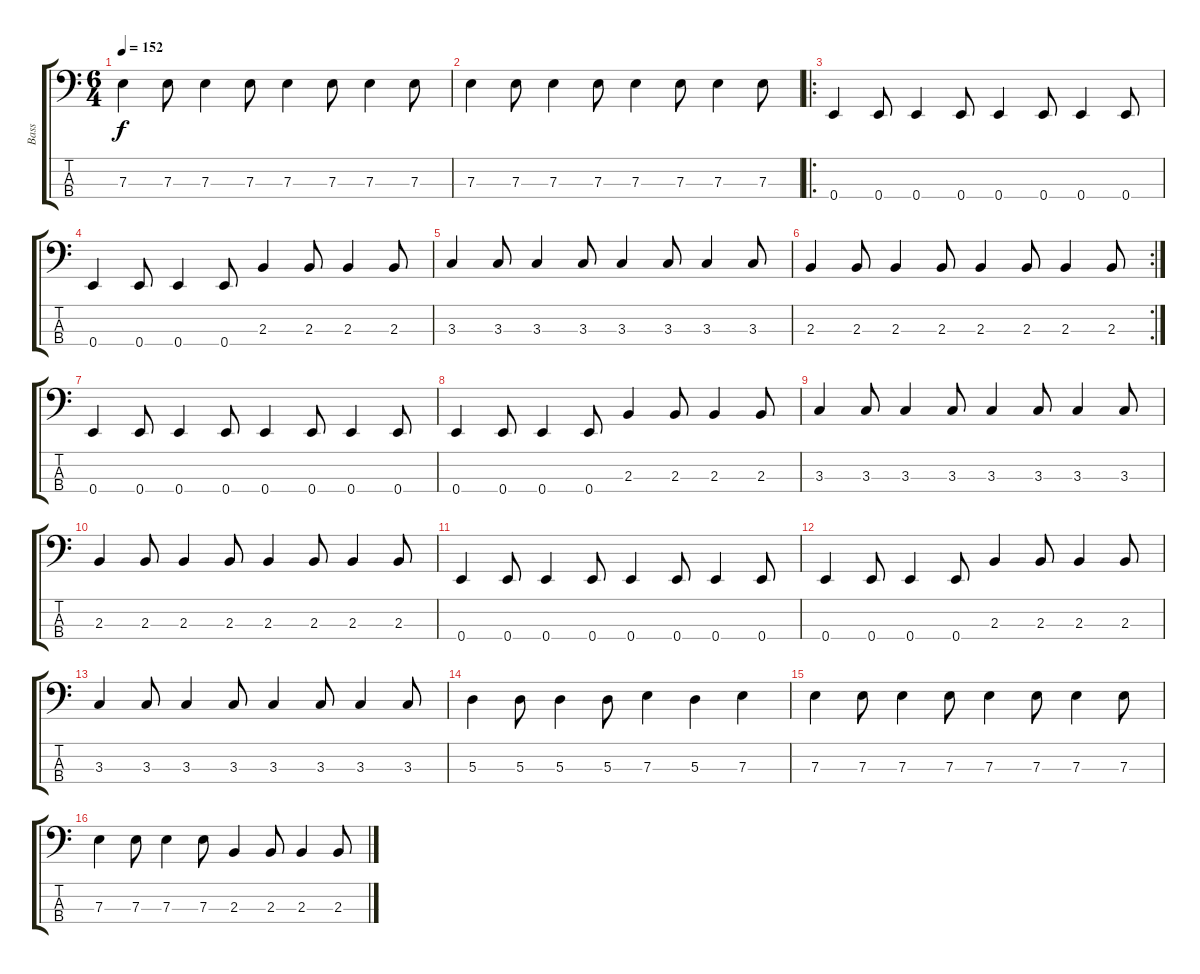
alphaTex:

\track ("Bass" "Bass") {instrument electricbasspick}
\staff {score tabs}
\tuning (G2 D2 A1 E1) {hide}
\ts (6 4)
\tempo 152
\clef f4
\ks c
7.3.4{dy f} 7.3.8 7.3.4 7.3.8 7.3.4 7.3.8 7.3.4 7.3.8 |
7.3.4 7.3.8 7.3.4 7.3.8 7.3.4 7.3.8 7.3.4 7.3.8 |
\ro
0.4.4 0.4.8 0.4.4 0.4.8 0.4.4 0.4.8 0.4.4 0.4.8 |
0.4.4 0.4.8 0.4.4 0.4.8 2.3.4 2.3.8 2.3.4 2.3.8 |
3.3.4 3.3.8 3.3.4 3.3.8 3.3.4 3.3.8 3.3.4 3.3.8 |
\rc 2
2.3.4 2.3.8 2.3.4 2.3.8 2.3.4 2.3.8 2.3.4 2.3.8 |
0.4.4 0.4.8 0.4.4 0.4.8 0.4.4 0.4.8 0.4.4 0.4.8 |
0.4.4 0.4.8 0.4.4 0.4.8 2.3.4 2.3.8 2.3.4 2.3.8 |
3.3.4 3.3.8 3.3.4 3.3.8 3.3.4 3.3.8 3.3.4 3.3.8 |
2.3.4 2.3.8 2.3.4 2.3.8 2.3.4 2.3.8 2.3.4 2.3.8 |
0.4.4 0.4.8 0.4.4 0.4.8 0.4.4 0.4.8 0.4.4 0.4.8 |
0.4.4 0.4.8 0.4.4 0.4.8 2.3.4 2.3.8 2.3.4 2.3.8 |
3.3.4 3.3.8 3.3.4 3.3.8 3.3.4 3.3.8 3.3.4 3.3.8 |
5.3.4 5.3.8 5.3.4 5.3.8 7.3.4 5.3.4 7.3.4 |
7.3.4 7.3.8 7.3.4 7.3.8 7.3.4 7.3.8 7.3.4 7.3.8 |
7.3.4 7.3.8 7.3.4 7.3.8 2.3.4 2.3.8 2.3.4 2.3.8
